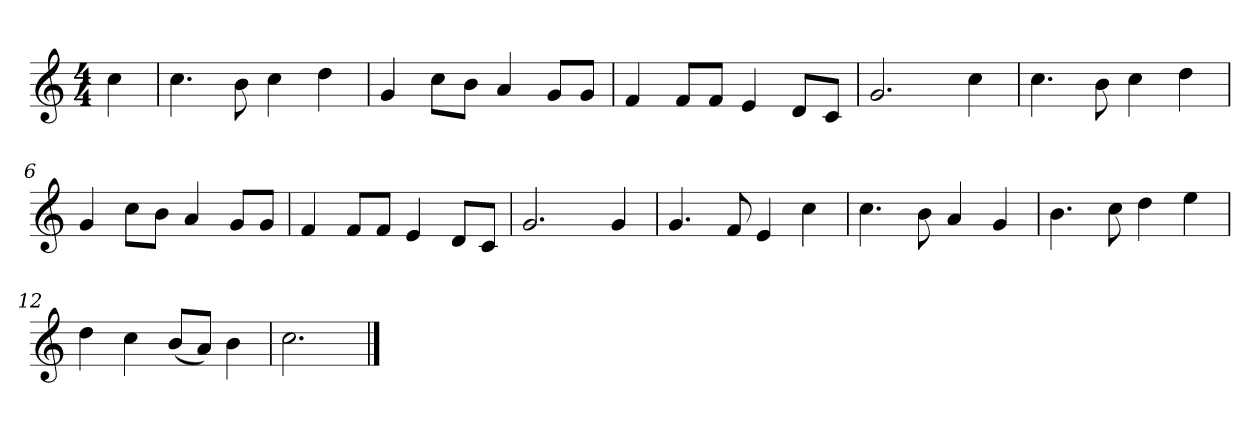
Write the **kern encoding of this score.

**kern
*part1
*staff1
*k[]
*M4/4
*MM120
=
4cc
=1
4.cc
8b
4cc
4dd
=2
4g
8ccL
8bJ
4a
8gL
8gJ
=3
4f
8fL
8fJ
4e
8dL
8cJ
=4
2.g
4cc
=5
4.cc
8b
4cc
4dd
=6
4g
8ccL
8bJ
4a
8gL
8gJ
=7
4f
8fL
8fJ
4e
8dL
8cJ
=8
2.g
4g
=9
4.g
8f
4e
4cc
=10
4.cc
8b
4a
4g
=11
4.b
8cc
4dd
4ee
=12
4dd
4cc
(8bL
8aJ)
4b
=13
2.cc
==
*-
